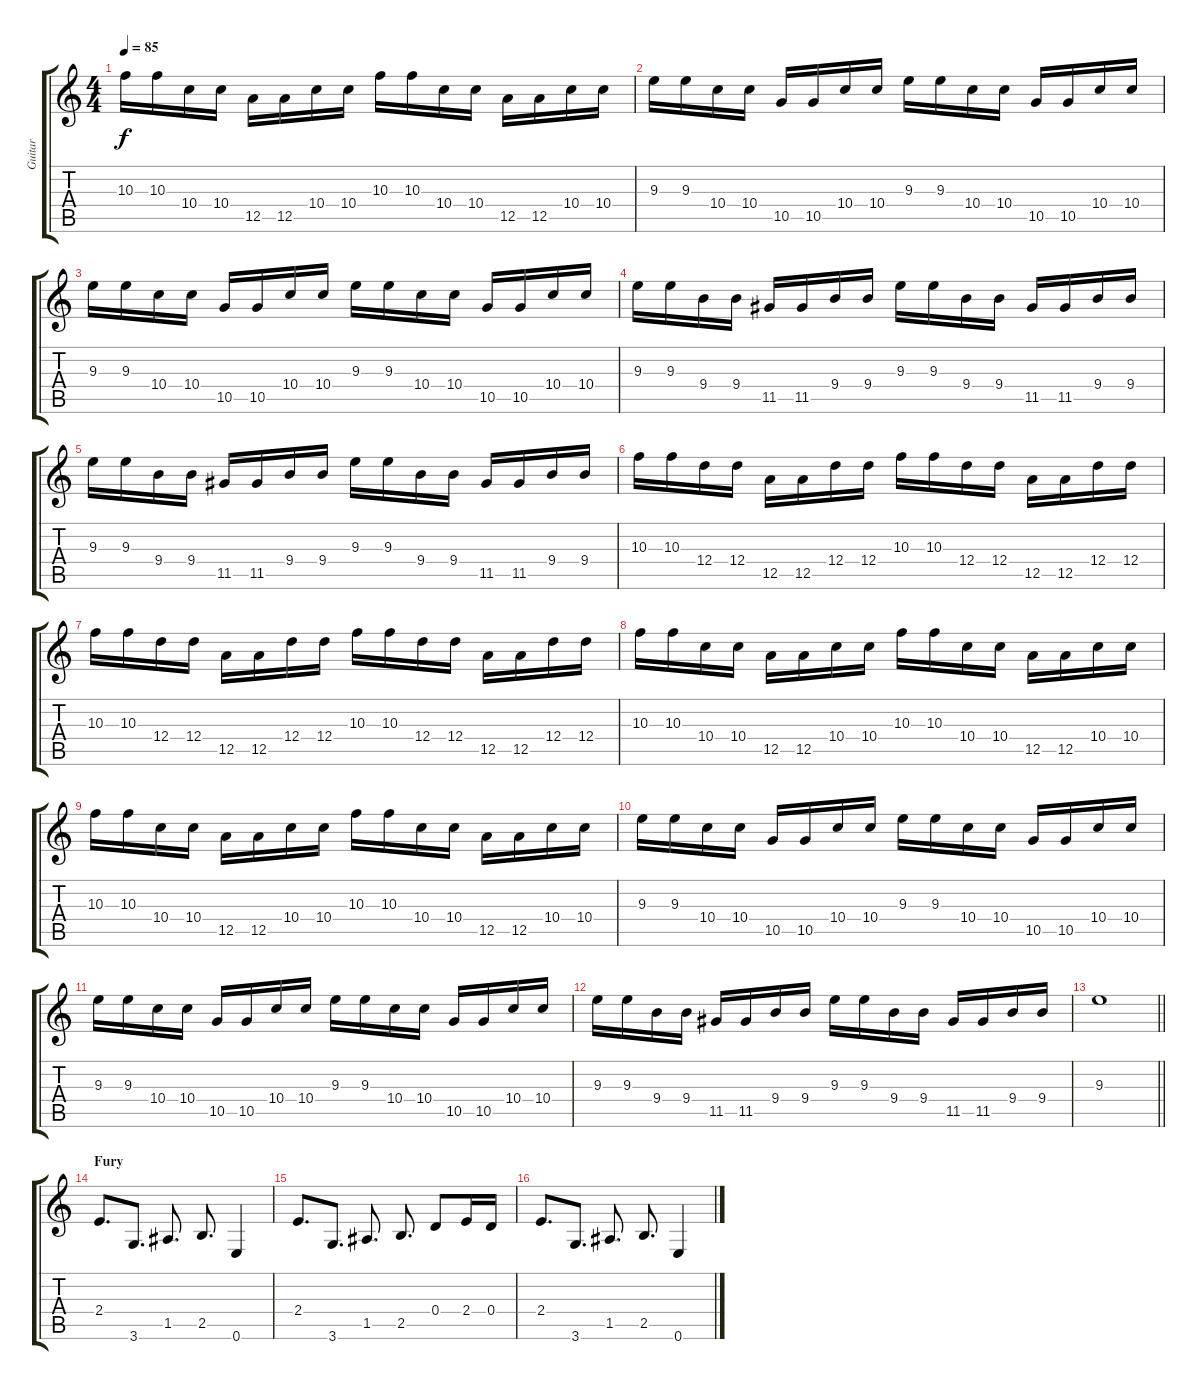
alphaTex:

\track ("Guitar" "Guitar") {instrument distortionguitar}
\staff {score tabs}
\tuning (E4 B3 G3 D3 A2 E2) {hide}
\ts (4 4)
\tempo 85
\clef g2
\ks c
10.3.16{dy f} 10.3.16 10.4.16 10.4.16 12.5.16 12.5.16 10.4.16 10.4.16 10.3.16 10.3.16 10.4.16 10.4.16 12.5.16 12.5.16 10.4.16 10.4.16 |
9.3.16 9.3.16 10.4.16 10.4.16 10.5.16 10.5.16 10.4.16 10.4.16 9.3.16 9.3.16 10.4.16 10.4.16 10.5.16 10.5.16 10.4.16 10.4.16 |
9.3.16 9.3.16 10.4.16 10.4.16 10.5.16 10.5.16 10.4.16 10.4.16 9.3.16 9.3.16 10.4.16 10.4.16 10.5.16 10.5.16 10.4.16 10.4.16 |
9.3.16 9.3.16 9.4.16 9.4.16 11.5.16 11.5.16 9.4.16 9.4.16 9.3.16 9.3.16 9.4.16 9.4.16 11.5.16 11.5.16 9.4.16 9.4.16 |
9.3.16 9.3.16 9.4.16 9.4.16 11.5.16 11.5.16 9.4.16 9.4.16 9.3.16 9.3.16 9.4.16 9.4.16 11.5.16 11.5.16 9.4.16 9.4.16 |
10.3.16 10.3.16 12.4.16 12.4.16 12.5.16 12.5.16 12.4.16 12.4.16 10.3.16 10.3.16 12.4.16 12.4.16 12.5.16 12.5.16 12.4.16 12.4.16 |
10.3.16 10.3.16 12.4.16 12.4.16 12.5.16 12.5.16 12.4.16 12.4.16 10.3.16 10.3.16 12.4.16 12.4.16 12.5.16 12.5.16 12.4.16 12.4.16 |
10.3.16 10.3.16 10.4.16 10.4.16 12.5.16 12.5.16 10.4.16 10.4.16 10.3.16 10.3.16 10.4.16 10.4.16 12.5.16 12.5.16 10.4.16 10.4.16 |
10.3.16 10.3.16 10.4.16 10.4.16 12.5.16 12.5.16 10.4.16 10.4.16 10.3.16 10.3.16 10.4.16 10.4.16 12.5.16 12.5.16 10.4.16 10.4.16 |
9.3.16 9.3.16 10.4.16 10.4.16 10.5.16 10.5.16 10.4.16 10.4.16 9.3.16 9.3.16 10.4.16 10.4.16 10.5.16 10.5.16 10.4.16 10.4.16 |
9.3.16 9.3.16 10.4.16 10.4.16 10.5.16 10.5.16 10.4.16 10.4.16 9.3.16 9.3.16 10.4.16 10.4.16 10.5.16 10.5.16 10.4.16 10.4.16 |
9.3.16 9.3.16 9.4.16 9.4.16 11.5.16 11.5.16 9.4.16 9.4.16 9.3.16 9.3.16 9.4.16 9.4.16 11.5.16 11.5.16 9.4.16 9.4.16 |
\barLineRight lightlight
9.3.1 |
\section ("" "Fury")
2.4.8{d} 3.6.8{d} 1.5.8{d} 2.5.8{d} 0.6.4 |
2.4.8{d} 3.6.8{d} 1.5.8{d} 2.5.8{d} 0.4.8 2.4.16 0.4.16 |
2.4.8{d} 3.6.8{d} 1.5.8{d} 2.5.8{d} 0.6.4
